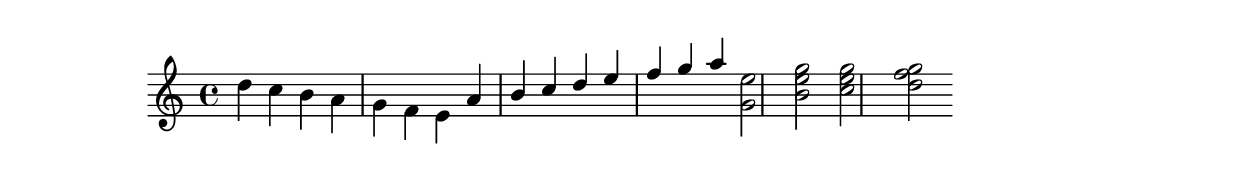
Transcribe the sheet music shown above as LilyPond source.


\version "2.3.4"

\header {
    
    texidoc = "If note head is `over' the center line, the stem is
 shortened.  This happens with forced stem directions, and with some
 chord configurations."

}

\score {
     \relative c'' {
	\stemDown d c b a g f e
	\stemBoth
	\stemUp a b c d e f g a
	\stemBoth
	<g, e'>2 <b e g> <c e g> <d f g>
	
    } 
    \paper  {
	raggedright = ##t
    }
}
